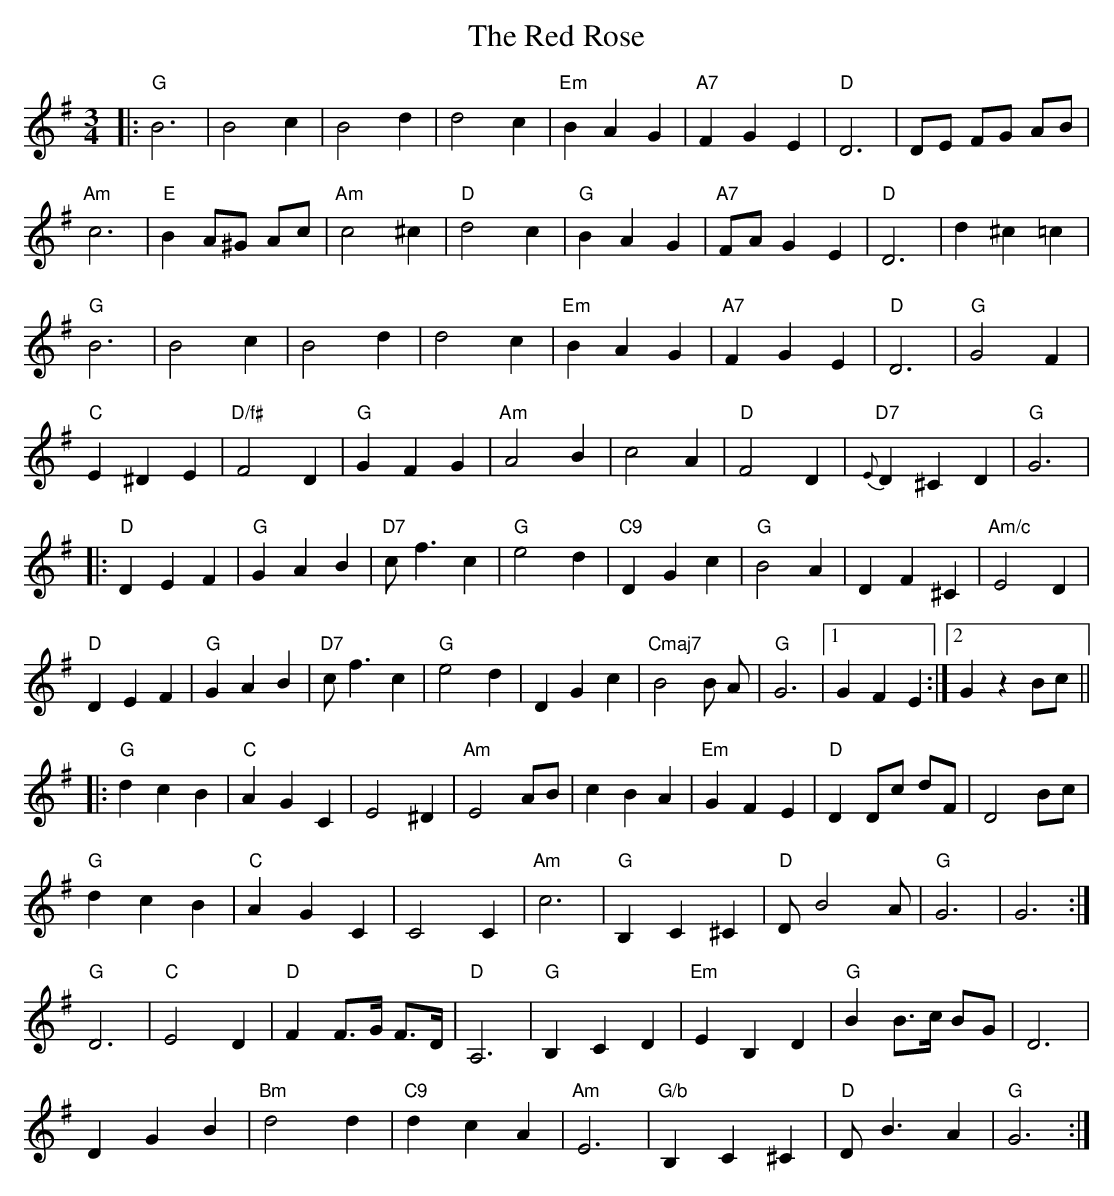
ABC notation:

X:1
T: The Red Rose
M: 3/4
L: 1/8
K: Gmaj
|:"G"B6|B4 c2|B4 d2|d4 c2|"Em"B2 A2 G2|"A7" F2 G2 E2|"D"D6|DE FG AB|
"Am" c6|"E" B2 A^G Ac|"Am"c4 ^c2|"D" d4 c2|"G" B2 A2 G2|"A7" FA G2 E2|"D" D6|d2 ^c2 =c2|
"G" B6|B4 c2|B4 d2|d4 c2|"Em"B2 A2 G2|"A7" F2 G2 E2|"D" D6|"G" G4 F2|
"C" E2 ^D2 E2|"D/f#"F4 D2|"G" G2 F2 G2|"Am" A4 B2|c4 A2|"D" F4 D2|"D7" {E}D2 ^C2 D2|"G" G6|
|:"D" D2 E2 F2|"G" G2 A2 B2|"D7"c f3 c2|"G" e4 d2|"C9"D2 G2 c2|"G" B4 A2|D2 F2 ^C2|"Am/c"E4 D2|
"D" D2 E2 F2|"G" G2 A2 B2|"D7"c f3 c2|"G" e4 d2|D2 G2 c2|"Cmaj7" B4B A|"G"G6|1 G2 F2 E2:|2 G2z2 Bc||
|:"G" d2 c2 B2|"C" A2 G2 C2|E4 ^D2|"Am" E4 AB|c2 B2 A2|"Em" G2 F2 E2|"D" D2 Dc dF|D4 Bc|
"G"d2 c2 B2|"C" A2 G2 C2|C4 C2|"Am"c6|"G" B,2 C2 ^C2|"D"D B4 A|"G"G6|G6:|
"G" D6|"C" E4 D2|"D" F2 F>G F>D|"D"A,6|"G" B,2 C2 D2|"Em" E2 B,2 D2|"G"B2 B>c BG|D6|
D2 G2 B2|"Bm"d4 d2|"C9"d2 c2 A2|"Am"E6|"G/b" B,2 C2 ^C2|"D"D B3 A2|"G" G6:|
